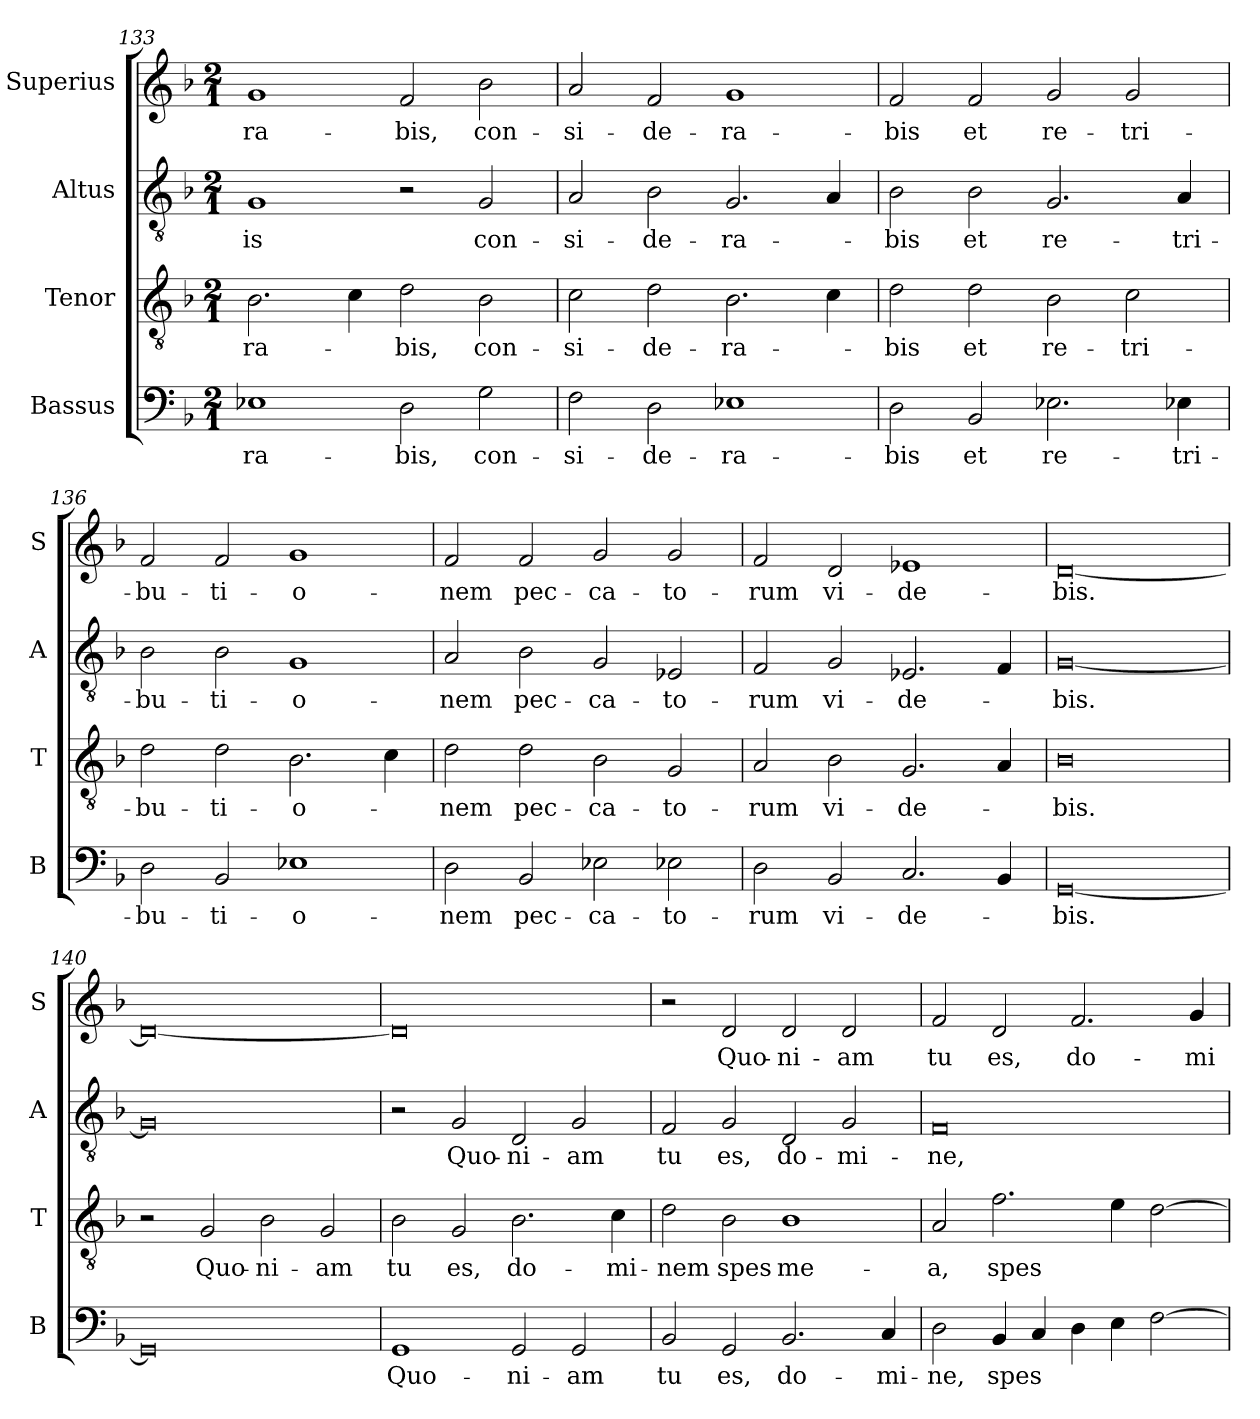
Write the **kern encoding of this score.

**kern	**text	**kern	**text	**kern	**text	**kern	**text
*part4	*part4	*part3	*part3	*part2	*part2	*part1	*part1
*staff4	*staff4	*staff3	*staff3	*staff2	*staff2	*staff1	*staff1
*I"Bassus	*	*I"Tenor	*	*I"Altus	*	*I"Superius	*
*I'B	*	*I'T	*	*I'A	*	*I'S	*
*clefF4	*	*clefGv2	*	*clefGv2	*	*clefG2	*
*k[b-]	*	*k[b-]	*	*k[b-]	*	*k[b-]	*
*M2/1	*	*M2/1	*	*M2/1	*	*M2/1	*
=133	=133	=133	=133	=133	=133	=133	=133
1E-X	-ra-	2.B-\	-ra-	1G	-is	1g	-ra-
.	.	4c\	.	.	.	.	.
2D\	bis,	2d\	bis,	2r	.	2f/	bis,
2G\	con-	2B-\	con-	2G/	con-	2b-\	con-
=134	=134	=134	=134	=134	=134	=134	=134
2F\	-si-	2c\	-si-	2A/	-si-	2a/	-si-
2D\	-de-	2d\	-de-	2B-\	-de-	2f/	-de-
1E-X	-ra-	2.B-\	-ra-	2.G/	-ra-	1g	-ra-
.	.	4c\	.	4A/	.	.	.
=135	=135	=135	=135	=135	=135	=135	=135
2D\	-bis	2d\	-bis	2B-\	-bis	2f/	-bis
2BB-/	et	2d\	et	2B-\	et	2f/	et
2.E-X\	re-	2B-\	re-	2.G/	re-	2g/	re-
.	.	2c\	-tri-	.	.	2g/	-tri-
4E-X\	-tri-	.	.	4A/	-tri-	.	.
=136	=136	=136	=136	=136	=136	=136	=136
2D\	-bu-	2d\	-bu-	2B-\	-bu-	2f/	-bu-
2BB-/	-ti-	2d\	-ti-	2B-\	-ti-	2f/	-ti-
1E-X	-o-	2.B-\	-o-	1G	-o-	1g	-o-
.	.	4c\	.	.	.	.	.
=137	=137	=137	=137	=137	=137	=137	=137
2D\	-nem	2d\	-nem	2A/	-nem	2f/	-nem
2BB-/	pec-	2d\	pec-	2B-\	pec-	2f/	pec-
2E-X\	-ca-	2B-\	-ca-	2G/	-ca-	2g/	-ca-
2E-X\	-to-	2G/	-to-	2E-X/	-to-	2g/	-to-
=138	=138	=138	=138	=138	=138	=138	=138
2D\	-rum	2A/	-rum	2F/	-rum	2f/	-rum
2BB-/	vi-	2B-\	vi-	2G/	vi-	2d/	vi-
2.C/	-de-	2.G/	-de-	2.E-X/	-de-	1e-X	-de-
4BB-/	.	4A/	.	4F/	.	.	.
=139	=139	=139	=139	=139	=139	=139	=139
[0GG	-bis.	0B-	-bis.	[0G	-bis.	[0d	-bis.
=140	=140	=140	=140	=140	=140	=140	=140
0GG]	.	2r	.	0G]	.	0d_	.
.	.	2G/	Quo-	.	.	.	.
.	.	2B-\	-ni-	.	.	.	.
.	.	2G/	-am	.	.	.	.
=141	=141	=141	=141	=141	=141	=141	=141
1GG	Quo-	2B-\	tu	2r	.	0d]	.
.	.	2G/	es,	2G/	Quo-	.	.
2GG/	-ni-	2.B-\	do-	2D/	-ni-	.	.
2GG/	-am	.	.	2G/	-am	.	.
.	.	4c\	-mi-	.	.	.	.
=142	=142	=142	=142	=142	=142	=142	=142
2BB-/	tu	2d\	-nem	2F/	tu	2r	.
2GG/	es,	2B-\	spes	2G/	es,	2d/	Quo-
2.BB-/	do-	1B-	me-	2D/	do-	2d/	-ni-
.	.	.	.	2G/	-mi-	2d/	-am
4C/	-mi-	.	.	.	.	.	.
=143	=143	=143	=143	=143	=143	=143	=143
2D\	-ne,	2A/	-a,	0F	-ne,	2f/	tu
4BB-/	spes	2.f\	spes	.	.	2d/	es,
4C/	.	.	.	.	.	.	.
4D\	.	.	.	.	.	2.f/	do-
4E\	.	4e\	.	.	.	.	.
[2F\	.	[2d\	.	.	.	.	.
.	.	.	.	.	.	4g/	-mi-
=	=	=	=	=	=	=	=
*-	*-	*-	*-	*-	*-	*-	*-
